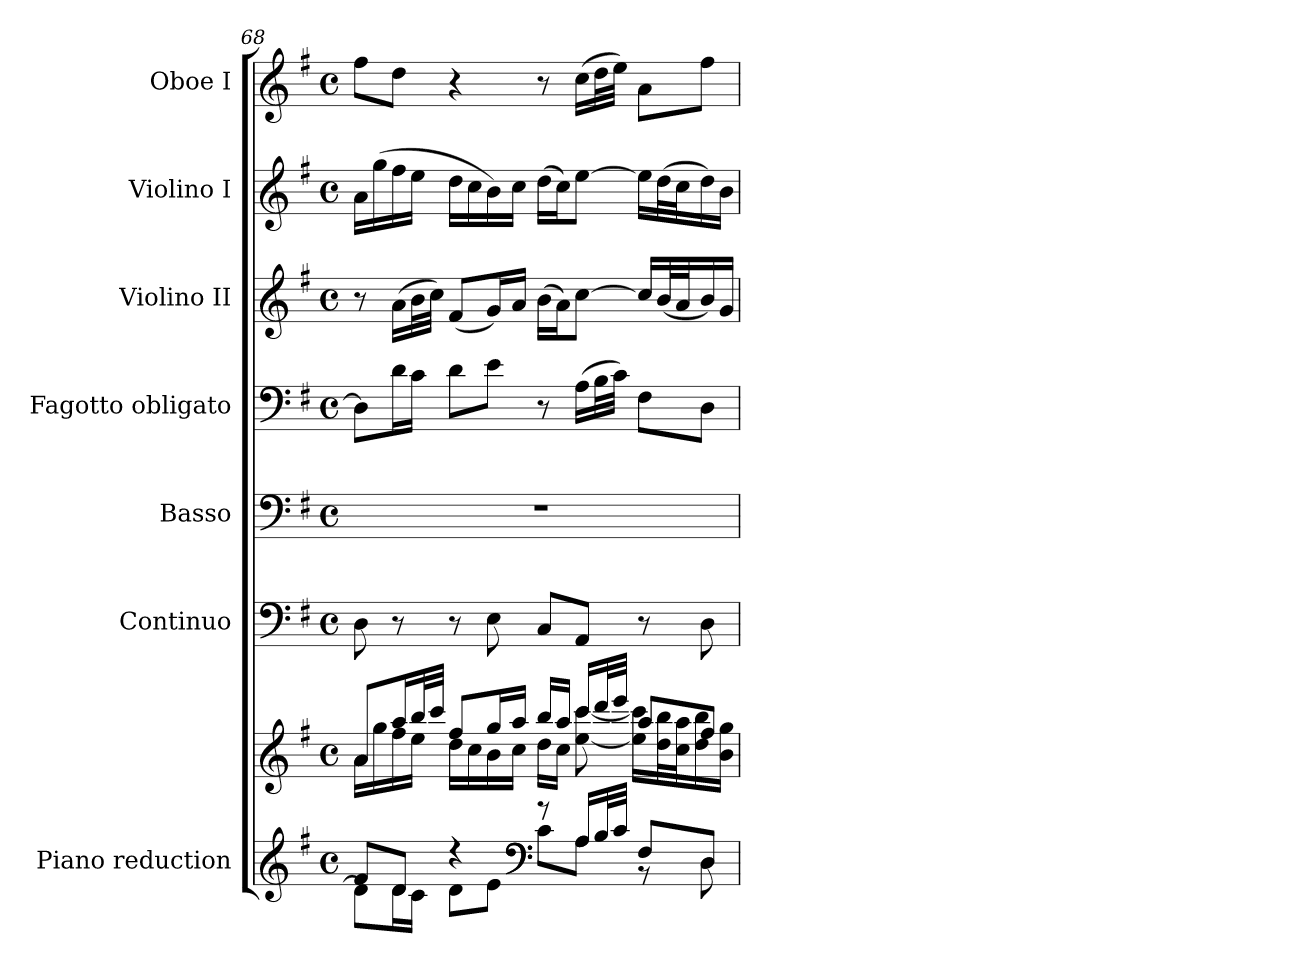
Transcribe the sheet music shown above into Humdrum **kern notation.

**kern	**kern	**kern	**kern	**kern	**kern	**kern	**kern
*part7	*part7	*part6	*part5	*part4	*part3	*part2	*part1
*staff8	*staff7	*staff6	*staff5	*staff4	*staff3	*staff2	*staff1
*I"Piano reduction	*	*I"Continuo	*I"Basso	*I"Fagotto obligato	*I"Violino II	*I"Violino I	*I"Oboe I
*I'Pno	*	*	*	*	*I'Vln	*I'Vln	*I'Ob
*clefG2	*clefG2	*clefF4	*clefF4	*clefF4	*clefG2	*clefG2	*clefG2
*k[f#]	*k[f#]	*k[f#]	*k[f#]	*k[f#]	*k[f#]	*k[f#]	*k[f#]
*M4/4	*M4/4	*M4/4	*M4/4	*M4/4	*M4/4	*M4/4	*M4/4
*met(c)	*met(c)	*met(c)	*met(c)	*met(c)	*met(c)	*met(c)	*met(c)
=68	=68	=68	=68	=68	=68	=68	=68
*^	*^	*	*	*	*	*	*
8f#/L	8d\L]	8a/L	16a\LL	8D\	1r	8D\L]	8r	16a\LL	8ff#\L
.	.	.	16gg\	.	.	.	.	(16gg\	.
8d/J	16d\L	16aa/L	16ff#\	8r	.	16d\L	(16a\LL	16ff#\	8dd\J
.	16c\JJ	32bb/L	16ee\JJ	.	.	16c\JJ	32b\L	16ee\JJ	.
.	.	32ccc/JJJ	.	.	.	.	32cc\JJJ)	.	.
4r	8d\L	8ff#/L	16dd\LL	8r	.	8d\L	(8f#/L	16dd\LL	4r
.	.	.	16cc\	.	.	.	.	16cc\	.
.	8e\J	16gg/L	16b\	8E\	.	8e\J	16g/L)	16b\)	.
.	.	16aa/JJ	16cc\JJ	.	.	.	16a/JJ	16cc\JJ	.
*clefF4	*	*	*	*	*	*	*	*	*
8r	8c\L	16bb/LL	16dd\LL	8C/L	.	8r	(16b\LL	(16dd\LL	8r
.	.	16aa/JJ	16cc\JJ	.	.	.	16a\J)	16cc\J)	.
16A/LL	8A\J	16ccc/LL	[8ee\ [8ccc\	8AA/J	.	(16A\LL	[8cc\J	[8ee\J	(16cc\LL
32B/L	.	32ddd/L	.	.	.	32B\L	.	.	32dd\L
32c/JJJ	.	32eee/JJJ	.	.	.	32c\JJJ)	.	.	32ee\JJJ)
8F#/L	8r	8aa/L	16ee\] 16ccc\]LL	8r	.	8F#\L	16cc/LL]	16ee\LL]	8a\L
.	.	.	32dd\ 32bb\L	.	.	.	(32b/L	(32dd\L	.
.	.	.	32cc\ 32aa\J	.	.	.	32a/J	32cc\J	.
8D/J	8D\	8ff#/J	16dd\ 16bb\	8D\	.	8D\J	16b/)	16dd\)	8ff#\J
.	.	.	16b\ 16gg\JJ	.	.	.	16g/JJ	16b\JJ	.
*v	*v	*	*	*	*	*	*	*	*
*	*v	*v	*	*	*	*	*	*
=	=	=	=	=	=	=	=
*-	*-	*-	*-	*-	*-	*-	*-
